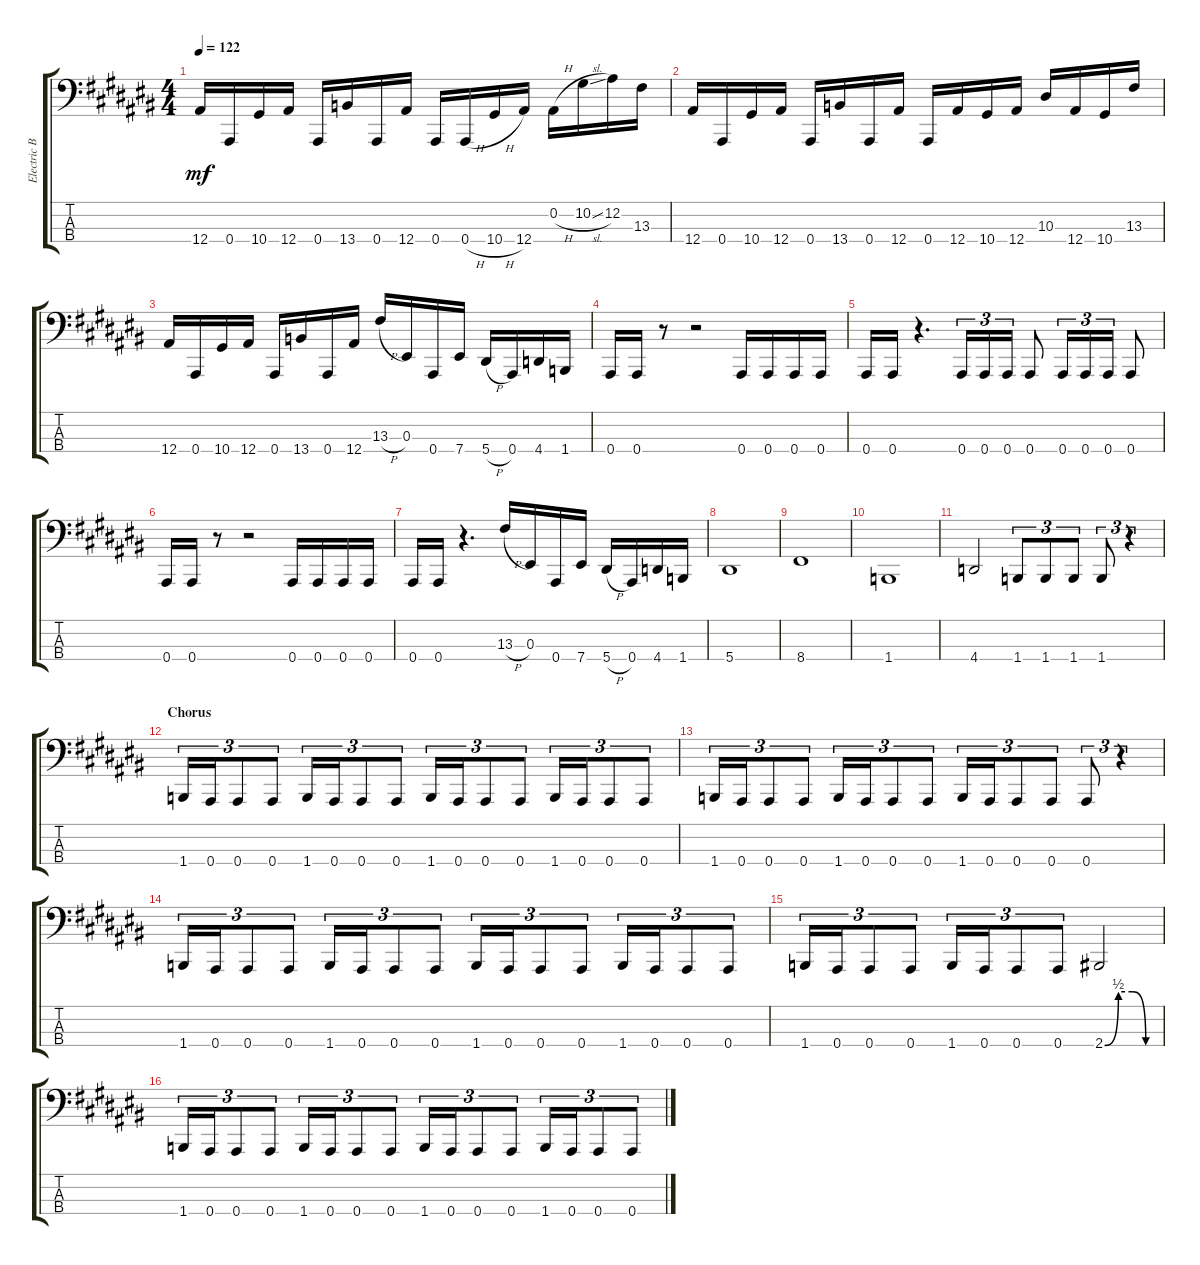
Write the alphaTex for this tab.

\track ("Electric Bass" "Electric B") {instrument electricbassfinger}
\staff {score tabs}
\tuning (Eb2 Bb1 F1 Bb0) {hide}
\ts (4 4)
\tempo 122
\clef f4
\ks a#minor
12.4.16{dy mf} 0.4.16 10.4.16 12.4.16 0.4.16 13.4.16 0.4.16 12.4.16 0.4.16 0.4{h}.16 10.4{h}.16 12.4.16 0.2{h}.16 10.2{sl}.16 12.2.16 13.3.16 |
12.4.16 0.4.16 10.4.16 12.4.16 0.4.16 13.4.16 0.4.16 12.4.16 0.4.16 12.4.16 10.4.16 12.4.16 10.3.16 12.4.16 10.4.16 13.3.16 |
12.4.16 0.4.16 10.4.16 12.4.16 0.4.16 13.4.16 0.4.16 12.4.16 13.3{h}.16 0.3.16 0.4.16 7.4.16 5.4{h}.16 0.4.16 4.4.16 1.4.16 |
0.4.16 0.4.16 r.8 r.2 0.4.16 0.4.16 0.4.16 0.4.16 |
0.4.16 0.4.16 r.4{d} 0.4.16{tu (3 2)} 0.4.16{tu (3 2)} 0.4.16{tu (3 2)} 0.4.8 0.4.16{tu (3 2)} 0.4.16{tu (3 2)} 0.4.16{tu (3 2)} 0.4.8 |
0.4.16 0.4.16 r.8 r.2 0.4.16 0.4.16 0.4.16 0.4.16 |
0.4.16 0.4.16 r.4{d} 13.3{h}.16 0.3.16 0.4.16 7.4.16 5.4{h}.16 0.4.16 4.4.16 1.4.16 |
5.4.1 |
8.4.1 |
1.4.1 |
4.4.2 1.4.8{tu (3 2)} 1.4.8{tu (3 2)} 1.4.8{tu (3 2)} 1.4.8{tu (3 2)} r.4{tu (3 2)} |
\section ("" "Chorus")
1.4.16{tu (3 2)} 0.4.16{tu (3 2)} 0.4.8{tu (3 2)} 0.4.8{tu (3 2)} 1.4.16{tu (3 2)} 0.4.16{tu (3 2)} 0.4.8{tu (3 2)} 0.4.8{tu (3 2)} 1.4.16{tu (3 2)} 0.4.16{tu (3 2)} 0.4.8{tu (3 2)} 0.4.8{tu (3 2)} 1.4.16{tu (3 2)} 0.4.16{tu (3 2)} 0.4.8{tu (3 2)} 0.4.8{tu (3 2)} |
1.4.16{tu (3 2)} 0.4.16{tu (3 2)} 0.4.8{tu (3 2)} 0.4.8{tu (3 2)} 1.4.16{tu (3 2)} 0.4.16{tu (3 2)} 0.4.8{tu (3 2)} 0.4.8{tu (3 2)} 1.4.16{tu (3 2)} 0.4.16{tu (3 2)} 0.4.8{tu (3 2)} 0.4.8{tu (3 2)} 0.4.8{tu (3 2)} r.4{tu (3 2)} |
1.4.16{tu (3 2)} 0.4.16{tu (3 2)} 0.4.8{tu (3 2)} 0.4.8{tu (3 2)} 1.4.16{tu (3 2)} 0.4.16{tu (3 2)} 0.4.8{tu (3 2)} 0.4.8{tu (3 2)} 1.4.16{tu (3 2)} 0.4.16{tu (3 2)} 0.4.8{tu (3 2)} 0.4.8{tu (3 2)} 1.4.16{tu (3 2)} 0.4.16{tu (3 2)} 0.4.8{tu (3 2)} 0.4.8{tu (3 2)} |
1.4.16{tu (3 2)} 0.4.16{tu (3 2)} 0.4.8{tu (3 2)} 0.4.8{tu (3 2)} 1.4.16{tu (3 2)} 0.4.16{tu (3 2)} 0.4.8{tu (3 2)} 0.4.8{tu (3 2)} 2.4{be (custom 0 0 15 2 30 2 45 0 60 0)}.2 |
1.4.16{tu (3 2)} 0.4.16{tu (3 2)} 0.4.8{tu (3 2)} 0.4.8{tu (3 2)} 1.4.16{tu (3 2)} 0.4.16{tu (3 2)} 0.4.8{tu (3 2)} 0.4.8{tu (3 2)} 1.4.16{tu (3 2)} 0.4.16{tu (3 2)} 0.4.8{tu (3 2)} 0.4.8{tu (3 2)} 1.4.16{tu (3 2)} 0.4.16{tu (3 2)} 0.4.8{tu (3 2)} 0.4.8{tu (3 2)}
